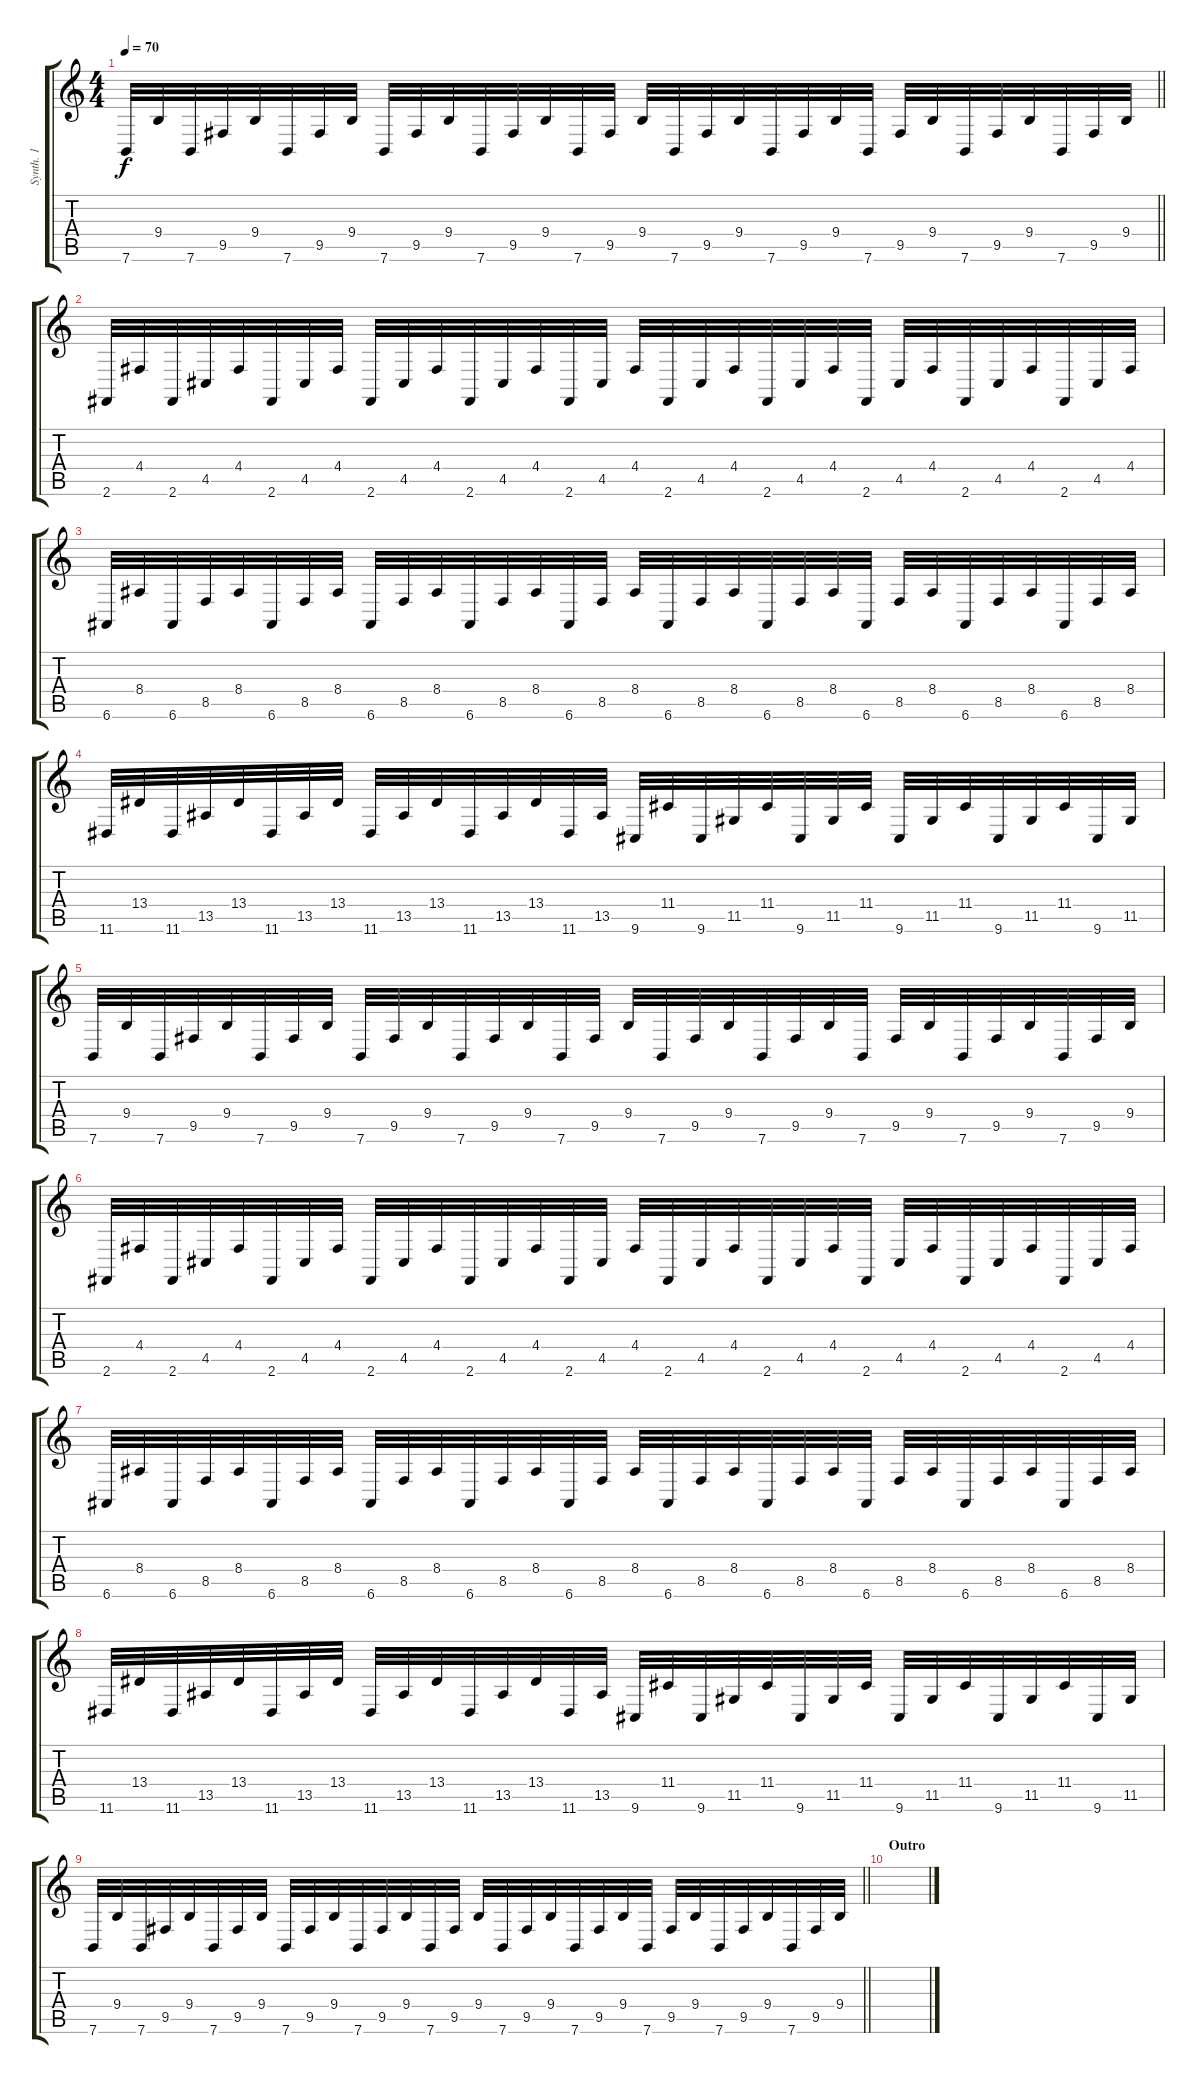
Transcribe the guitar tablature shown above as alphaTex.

\track ("Synth. 1" "Synth. 1") {instrument lead2sawtooth}
\staff {score tabs}
\tuning (E4 B3 G3 D3 A2 E2) {hide}
\ts (4 4)
\tempo 70
\clef g2
\barLineRight lightlight
\ks c
7.6.32{dy f} 9.4.32 7.6.32 9.5.32 9.4.32 7.6.32 9.5.32 9.4.32 7.6.32 9.5.32 9.4.32 7.6.32 9.5.32 9.4.32 7.6.32 9.5.32 9.4.32 7.6.32 9.5.32 9.4.32 7.6.32 9.5.32 9.4.32 7.6.32 9.5.32 9.4.32 7.6.32 9.5.32 9.4.32 7.6.32 9.5.32 9.4.32 |
\section ("" "")
2.6.32 4.4.32 2.6.32 4.5.32 4.4.32 2.6.32 4.5.32 4.4.32 2.6.32 4.5.32 4.4.32 2.6.32 4.5.32 4.4.32 2.6.32 4.5.32 4.4.32 2.6.32 4.5.32 4.4.32 2.6.32 4.5.32 4.4.32 2.6.32 4.5.32 4.4.32 2.6.32 4.5.32 4.4.32 2.6.32 4.5.32 4.4.32 |
6.6.32 8.4.32 6.6.32 8.5.32 8.4.32 6.6.32 8.5.32 8.4.32 6.6.32 8.5.32 8.4.32 6.6.32 8.5.32 8.4.32 6.6.32 8.5.32 8.4.32 6.6.32 8.5.32 8.4.32 6.6.32 8.5.32 8.4.32 6.6.32 8.5.32 8.4.32 6.6.32 8.5.32 8.4.32 6.6.32 8.5.32 8.4.32 |
11.6.32 13.4.32 11.6.32 13.5.32 13.4.32 11.6.32 13.5.32 13.4.32 11.6.32 13.5.32 13.4.32 11.6.32 13.5.32 13.4.32 11.6.32 13.5.32 9.6.32 11.4.32 9.6.32 11.5.32 11.4.32 9.6.32 11.5.32 11.4.32 9.6.32 11.5.32 11.4.32 9.6.32 11.5.32 11.4.32 9.6.32 11.5.32 |
7.6.32 9.4.32 7.6.32 9.5.32 9.4.32 7.6.32 9.5.32 9.4.32 7.6.32 9.5.32 9.4.32 7.6.32 9.5.32 9.4.32 7.6.32 9.5.32 9.4.32 7.6.32 9.5.32 9.4.32 7.6.32 9.5.32 9.4.32 7.6.32 9.5.32 9.4.32 7.6.32 9.5.32 9.4.32 7.6.32 9.5.32 9.4.32 |
2.6.32 4.4.32 2.6.32 4.5.32 4.4.32 2.6.32 4.5.32 4.4.32 2.6.32 4.5.32 4.4.32 2.6.32 4.5.32 4.4.32 2.6.32 4.5.32 4.4.32 2.6.32 4.5.32 4.4.32 2.6.32 4.5.32 4.4.32 2.6.32 4.5.32 4.4.32 2.6.32 4.5.32 4.4.32 2.6.32 4.5.32 4.4.32 |
6.6.32 8.4.32 6.6.32 8.5.32 8.4.32 6.6.32 8.5.32 8.4.32 6.6.32 8.5.32 8.4.32 6.6.32 8.5.32 8.4.32 6.6.32 8.5.32 8.4.32 6.6.32 8.5.32 8.4.32 6.6.32 8.5.32 8.4.32 6.6.32 8.5.32 8.4.32 6.6.32 8.5.32 8.4.32 6.6.32 8.5.32 8.4.32 |
11.6.32 13.4.32 11.6.32 13.5.32 13.4.32 11.6.32 13.5.32 13.4.32 11.6.32 13.5.32 13.4.32 11.6.32 13.5.32 13.4.32 11.6.32 13.5.32 9.6.32 11.4.32 9.6.32 11.5.32 11.4.32 9.6.32 11.5.32 11.4.32 9.6.32 11.5.32 11.4.32 9.6.32 11.5.32 11.4.32 9.6.32 11.5.32 |
\barLineRight lightlight
7.6.32 9.4.32 7.6.32 9.5.32 9.4.32 7.6.32 9.5.32 9.4.32 7.6.32 9.5.32 9.4.32 7.6.32 9.5.32 9.4.32 7.6.32 9.5.32 9.4.32 7.6.32 9.5.32 9.4.32 7.6.32 9.5.32 9.4.32 7.6.32 9.5.32 9.4.32 7.6.32 9.5.32 9.4.32 7.6.32 9.5.32 9.4.32 |
\section ("" "Outro")
